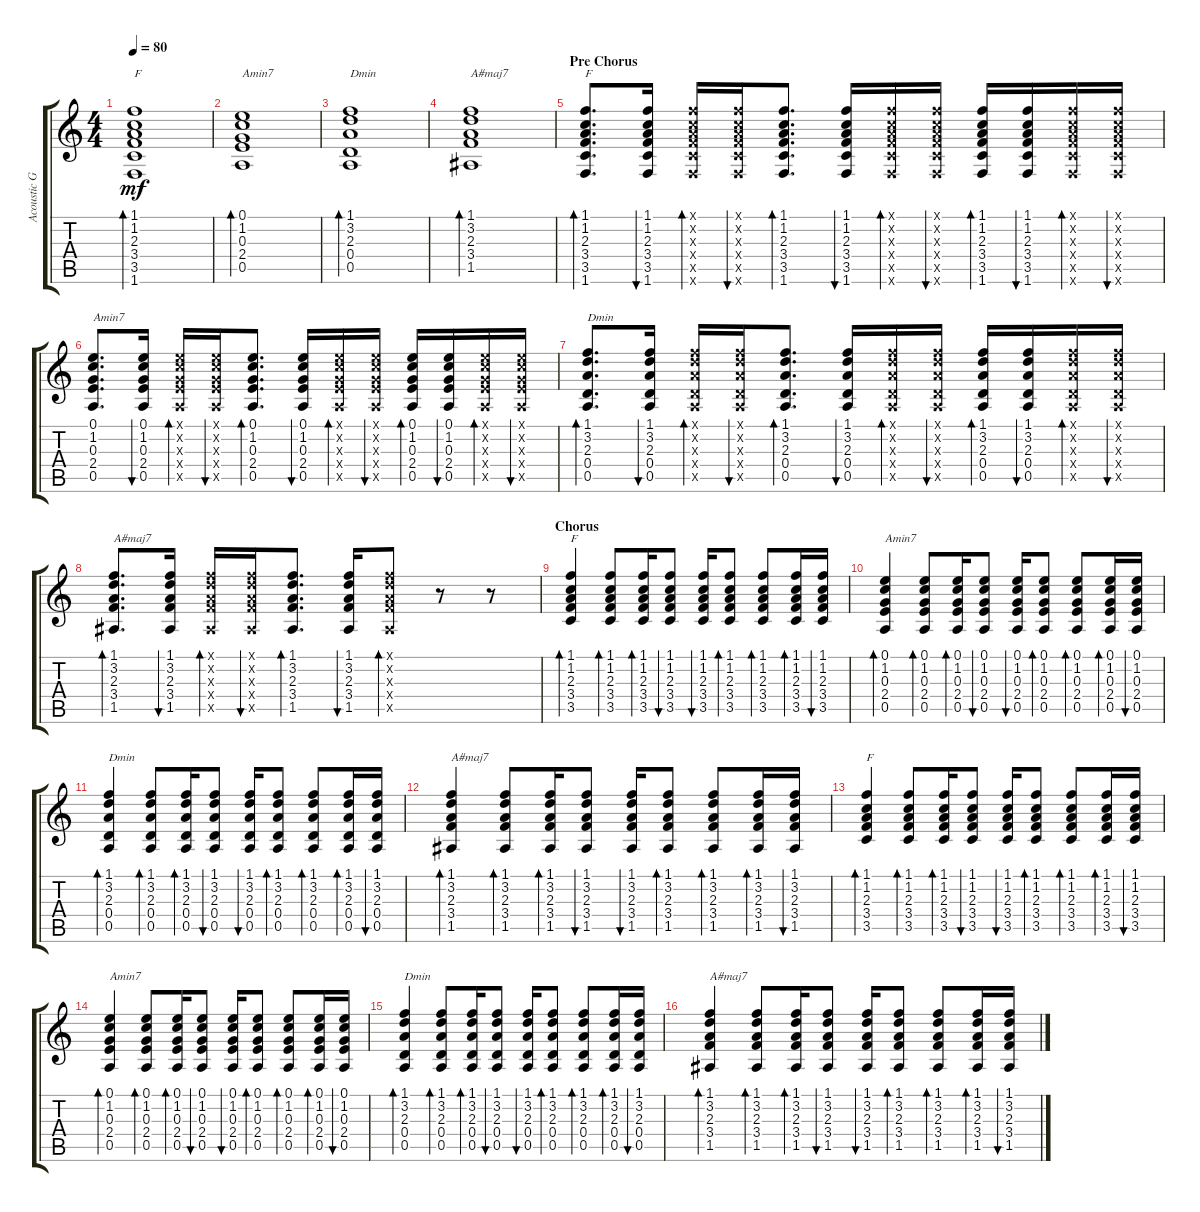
\track ("Acoustic Guitar" "Acoustic G") {instrument acousticguitarsteel}
\staff {score tabs}
\tuning (E4 B3 G3 D3 A2 E2) {hide}
\ts (4 4)
\tempo 80
\clef g2
\ks c
(1.1 1.2 2.3 3.4 3.5 1.6).1{bd 30 txt "F" dy mf} |
(0.1 1.2 0.3 2.4 0.5).1{bd 30 txt "Amin7"} |
(1.1 3.2 2.3 0.4 0.5).1{bd 30 txt "Dmin"} |
(1.1 3.2 2.3 3.4 1.5).1{bd 30 txt "A#maj7"} |
\section ("" "Pre Chorus")
(1.1 1.2 2.3 3.4 3.5 1.6).8{d bd 30 txt "F"} (1.1 1.2 2.3 3.4 3.5 1.6).16{bu 30} (1.1{x} 1.2{x} 2.3{x} 3.4{x} 3.5{x} 1.6{x}).16{bd 30} (1.1{x} 1.2{x} 2.3{x} 3.4{x} 3.5{x} 1.6{x}).16{bu 30} (1.1 1.2 2.3 3.4 3.5 1.6).8{d bd 30} (1.1 1.2 2.3 3.4 3.5 1.6).16{bu 30} (1.1{x} 1.2{x} 2.3{x} 3.4{x} 3.5{x} 1.6{x}).16{bd 30} (1.1{x} 1.2{x} 2.3{x} 3.4{x} 3.5{x} 1.6{x}).16{bu 30} (1.1 1.2 2.3 3.4 3.5 1.6).16{bd 30} (1.1 1.2 2.3 3.4 3.5 1.6).16{bu 30} (1.1{x} 1.2{x} 2.3{x} 3.4{x} 3.5{x} 1.6{x}).16{bd 30} (1.1{x} 1.2{x} 2.3{x} 3.4{x} 3.5{x} 1.6{x}).16{bu 30} |
(0.1 1.2 0.3 2.4 0.5).8{d txt "Amin7"} (0.1 1.2 0.3 2.4 0.5).16{bu 30} (0.1{x} 1.2{x} 0.3{x} 2.4{x} 0.5{x}).16{bd 30} (0.1{x} 1.2{x} 0.3{x} 2.4{x} 0.5{x}).16{bu 30} (0.1 1.2 0.3 2.4 0.5).8{d bd 30} (0.1 1.2 0.3 2.4 0.5).16{bu 30} (0.1{x} 1.2{x} 0.3{x} 2.4{x} 0.5{x}).16{bd 30} (0.1{x} 1.2{x} 0.3{x} 2.4{x} 0.5{x}).16{bu 30} (0.1 1.2 0.3 2.4 0.5).16{bd 30} (0.1 1.2 0.3 2.4 0.5).16{bu 30} (0.1{x} 1.2{x} 0.3{x} 2.4{x} 0.5{x}).16{bd 30} (0.1{x} 1.2{x} 0.3{x} 2.4{x} 0.5{x}).16{bu 30} |
(1.1 3.2 2.3 0.4 0.5).8{d bd 30 txt "Dmin"} (1.1 3.2 2.3 0.4 0.5).16{bu 30} (1.1{x} 3.2{x} 2.3{x} 0.4{x} 0.5{x}).16{bd 30} (1.1{x} 3.2{x} 2.3{x} 0.4{x} 0.5{x}).16{bu 30} (1.1 3.2 2.3 0.4 0.5).8{d bd 30} (1.1 3.2 2.3 0.4 0.5).16{bu 30} (1.1{x} 3.2{x} 2.3{x} 0.4{x} 0.5{x}).16{bd 30} (1.1{x} 3.2{x} 2.3{x} 0.4{x} 0.5{x}).16{bu 30} (1.1 3.2 2.3 0.4 0.5).16{bd 30} (1.1 3.2 2.3 0.4 0.5).16{bu 30} (1.1{x} 3.2{x} 2.3{x} 0.4{x} 0.5{x}).16{bd 30} (1.1{x} 3.2{x} 2.3{x} 0.4{x} 0.5{x}).16{bu 30} |
(1.1 3.2 2.3 3.4 1.5).8{d bd 30 txt "A#maj7"} (1.1 3.2 2.3 3.4 1.5).16{bu 30} (1.1{x} 3.2{x} 2.3{x} 3.4{x} 1.5{x}).16{bd 30} (1.1{x} 3.2{x} 2.3{x} 3.4{x} 1.5{x}).16{bu 30} (1.1 3.2 2.3 3.4 1.5).8{d bd 30} (1.1 3.2 2.3 3.4 1.5).16{bu 30} (1.1{x} 3.2{x} 2.3{x} 3.4{x} 1.5{x}).8{bd 30} r.8 r.8 |
\section ("" "Chorus")
(1.1 1.2 2.3 3.4 3.5).4{bd 30 txt "F"} (1.1 1.2 2.3 3.4 3.5).8{bd 30} (1.1 1.2 2.3 3.4 3.5).16{bd 30} (1.1 1.2 2.3 3.4 3.5).8{bu 30} (1.1 1.2 2.3 3.4 3.5).16{bu 30} (1.1 1.2 2.3 3.4 3.5).8{bd 30} (1.1 1.2 2.3 3.4 3.5).8{bd 30} (1.1 1.2 2.3 3.4 3.5).16{bd 30} (1.1 1.2 2.3 3.4 3.5).16{bu 30} |
(0.1 1.2 0.3 2.4 0.5).4{bd 30 txt "Amin7"} (0.1 1.2 0.3 2.4 0.5).8{bd 30} (0.1 1.2 0.3 2.4 0.5).16{bd 30} (0.1 1.2 0.3 2.4 0.5).8{bu 30} (0.1 1.2 0.3 2.4 0.5).16{bu 30} (0.1 1.2 0.3 2.4 0.5).8{bd 30} (0.1 1.2 0.3 2.4 0.5).8{bd 30} (0.1 1.2 0.3 2.4 0.5).16{bd 30} (0.1 1.2 0.3 2.4 0.5).16{bu 30} |
(1.1 3.2 2.3 0.4 0.5).4{bd 30 txt "Dmin"} (1.1 3.2 2.3 0.4 0.5).8{bd 30} (1.1 3.2 2.3 0.4 0.5).16{bd 30} (1.1 3.2 2.3 0.4 0.5).8{bu 30} (1.1 3.2 2.3 0.4 0.5).16{bu 30} (1.1 3.2 2.3 0.4 0.5).8{bd 30} (1.1 3.2 2.3 0.4 0.5).8{bd 30} (1.1 3.2 2.3 0.4 0.5).16{bd 30} (1.1 3.2 2.3 0.4 0.5).16{bu 30} |
(1.1 3.2 2.3 3.4 1.5).4{bd 30 txt "A#maj7"} (1.1 3.2 2.3 3.4 1.5).8{bd 30} (1.1 3.2 2.3 3.4 1.5).16{bd 30} (1.1 3.2 2.3 3.4 1.5).8{bu 30} (1.1 3.2 2.3 3.4 1.5).16{bu 30} (1.1 3.2 2.3 3.4 1.5).8{bd 30} (1.1 3.2 2.3 3.4 1.5).8{bd 30} (1.1 3.2 2.3 3.4 1.5).16{bd 30} (1.1 3.2 2.3 3.4 1.5).16{bu 30} |
(1.1 1.2 2.3 3.4 3.5).4{bd 30 txt "F"} (1.1 1.2 2.3 3.4 3.5).8{bd 30} (1.1 1.2 2.3 3.4 3.5).16{bd 30} (1.1 1.2 2.3 3.4 3.5).8{bu 30} (1.1 1.2 2.3 3.4 3.5).16{bu 30} (1.1 1.2 2.3 3.4 3.5).8{bd 30} (1.1 1.2 2.3 3.4 3.5).8{bd 30} (1.1 1.2 2.3 3.4 3.5).16{bd 30} (1.1 1.2 2.3 3.4 3.5).16{bu 30} |
(0.1 1.2 0.3 2.4 0.5).4{bd 30 txt "Amin7"} (0.1 1.2 0.3 2.4 0.5).8{bd 30} (0.1 1.2 0.3 2.4 0.5).16{bd 30} (0.1 1.2 0.3 2.4 0.5).8{bu 30} (0.1 1.2 0.3 2.4 0.5).16{bu 30} (0.1 1.2 0.3 2.4 0.5).8{bd 30} (0.1 1.2 0.3 2.4 0.5).8{bd 30} (0.1 1.2 0.3 2.4 0.5).16{bd 30} (0.1 1.2 0.3 2.4 0.5).16{bu 30} |
(1.1 3.2 2.3 0.4 0.5).4{bd 30 txt "Dmin"} (1.1 3.2 2.3 0.4 0.5).8{bd 30} (1.1 3.2 2.3 0.4 0.5).16{bd 30} (1.1 3.2 2.3 0.4 0.5).8{bu 30} (1.1 3.2 2.3 0.4 0.5).16{bu 30} (1.1 3.2 2.3 0.4 0.5).8{bd 30} (1.1 3.2 2.3 0.4 0.5).8{bd 30} (1.1 3.2 2.3 0.4 0.5).16{bd 30} (1.1 3.2 2.3 0.4 0.5).16{bu 30} |
(1.1 3.2 2.3 3.4 1.5).4{bd 30 txt "A#maj7"} (1.1 3.2 2.3 3.4 1.5).8{bd 30} (1.1 3.2 2.3 3.4 1.5).16{bd 30} (1.1 3.2 2.3 3.4 1.5).8{bu 30} (1.1 3.2 2.3 3.4 1.5).16{bu 30} (1.1 3.2 2.3 3.4 1.5).8{bd 30} (1.1 3.2 2.3 3.4 1.5).8{bd 30} (1.1 3.2 2.3 3.4 1.5).16{bd 30} (1.1 3.2 2.3 3.4 1.5).16{bu 30}
